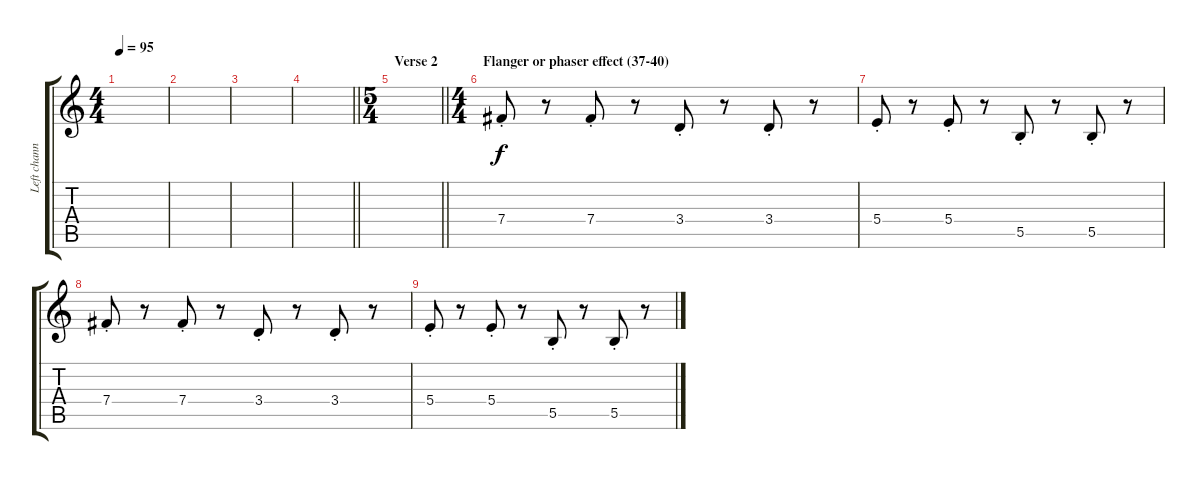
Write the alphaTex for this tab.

\track ("Left channel effect" "Left chann") {instrument distortionguitar}
\staff {score tabs}
\tuning (Db4 Ab3 E3 B2 Gb2 B1) {hide}
\ts (4 4)
\tempo 95
\clef g2
\ks c
|
|
|
\barLineRight lightlight
|
\ts (5 4)
\section ("" "Verse 2")
\barLineRight lightlight
|
\ts (4 4)
\section ("" "Flanger or phaser effect (37-40)")
7.4{st}.8 r.8 7.4{st}.8 r.8 3.4{st}.8 r.8 3.4{st}.8 r.8 |
5.4{st}.8 r.8 5.4{st}.8 r.8 5.5{st}.8 r.8 5.5{st}.8 r.8 |
7.4{st}.8 r.8 7.4{st}.8 r.8 3.4{st}.8 r.8 3.4{st}.8 r.8 |
5.4{st}.8 r.8 5.4{st}.8 r.8 5.5{st}.8 r.8 5.5{st}.8 r.8
